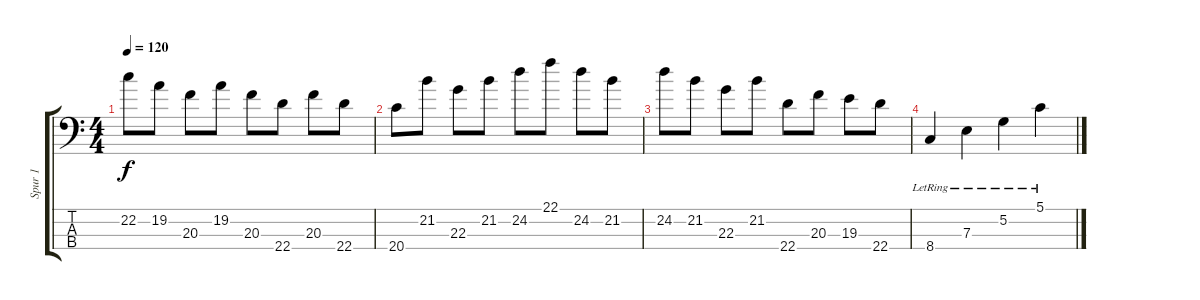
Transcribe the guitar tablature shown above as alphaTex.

\track ("Spur 1" "Spur 1") {instrument electricbassfinger}
\staff {score tabs}
\tuning (G2 D2 A1 E1) {hide}
\ts (4 4)
\tempo 120
\clef f4
\ks c
22.2.8{dy f} 19.2.8 20.3.8 19.2.8 20.3.8 22.4.8 20.3.8 22.4.8 |
20.4.8 21.2.8 22.3.8 21.2.8 24.2.8 22.1.8 24.2.8 21.2.8 |
24.2.8 21.2.8 22.3.8 21.2.8 22.4.8 20.3.8 19.3.8 22.4.8 |
8.4{lr}.4 7.3{lr}.4 5.2{lr}.4 5.1{lr}.4
